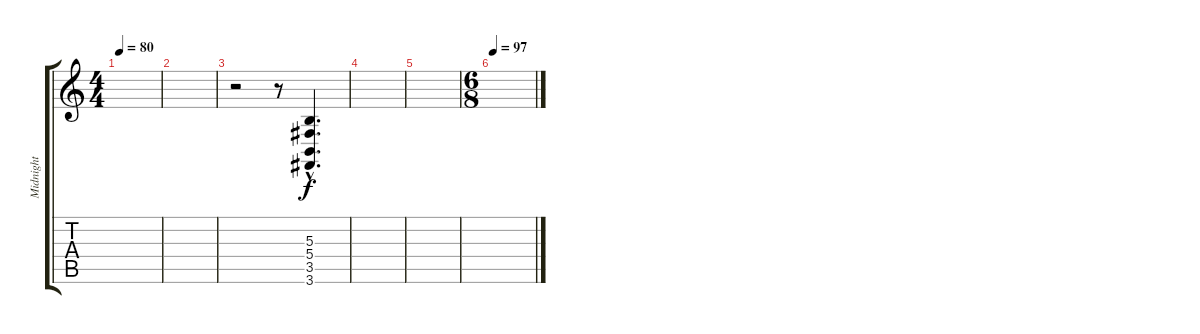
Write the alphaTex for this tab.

\track ("Midnight" "Midnight") {instrument reversecymbal}
\staff {score tabs}
\tuning (Eb4 Bb3 Gb3 Db3 Ab2 Eb2) {hide}
\ts (4 4)
\tempo 80
\clef g2
\ks c
|
|
r.2 r.8 (5.3{hac} 5.4{hac} 3.5{hac} 3.6{hac}).4{d} |
|
|
\ts (6 8)
\tempo 97
